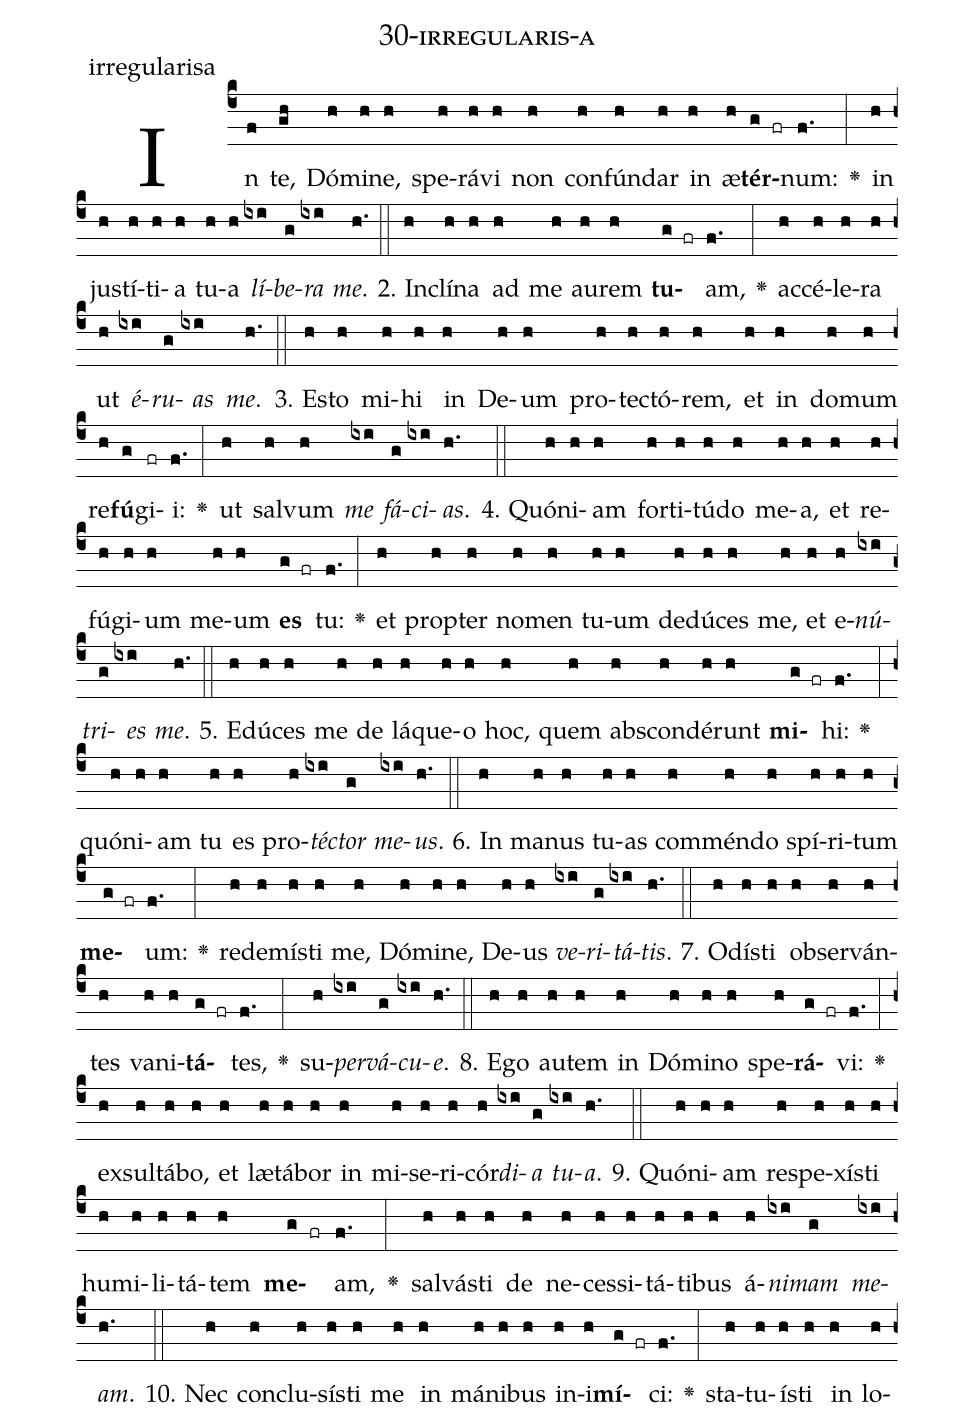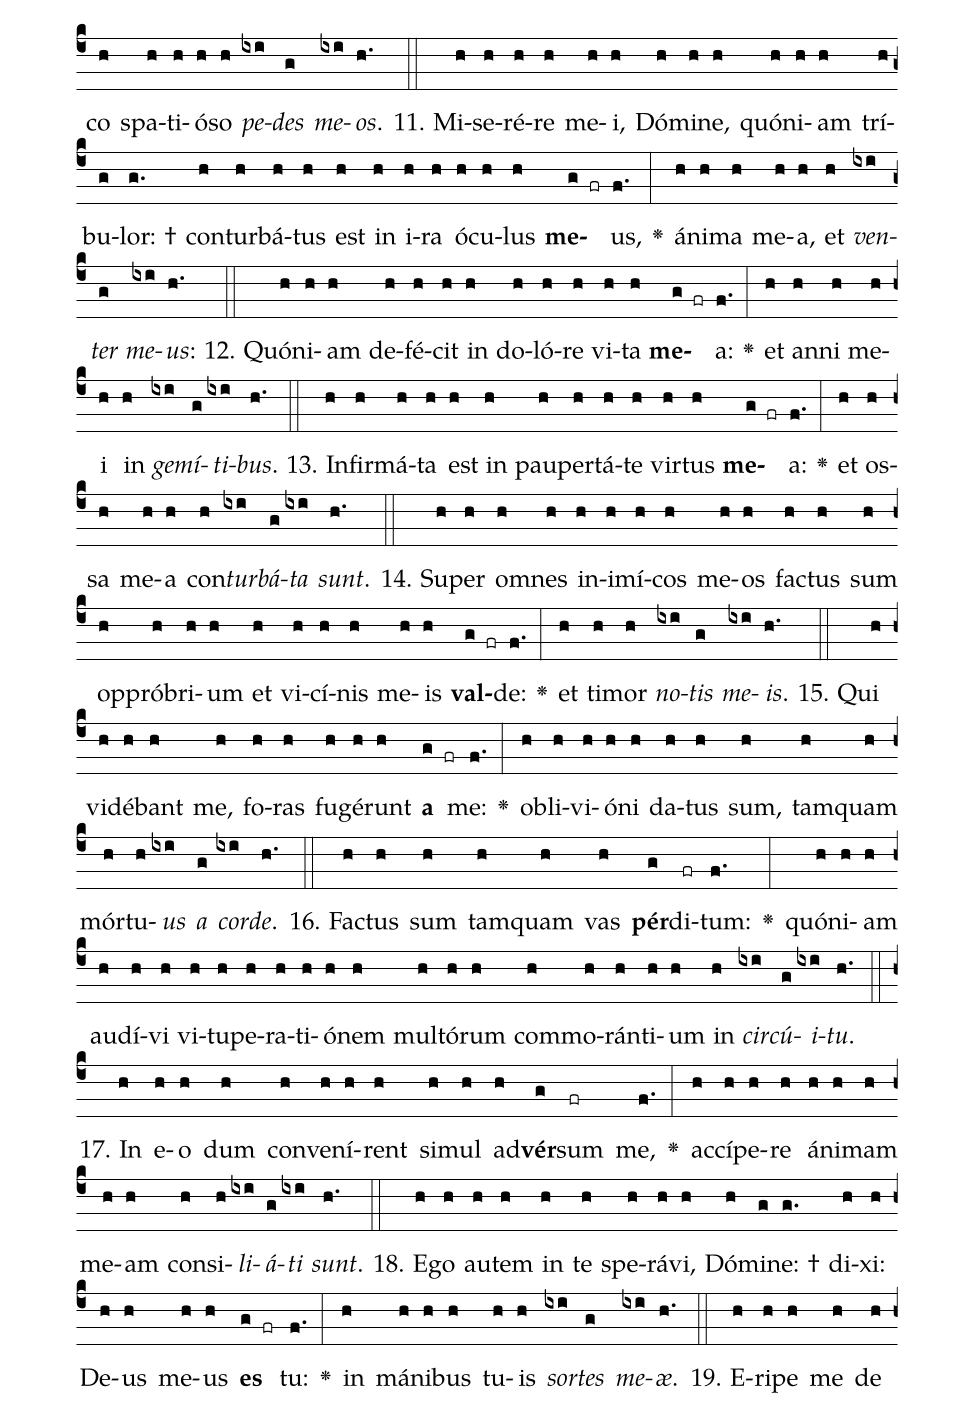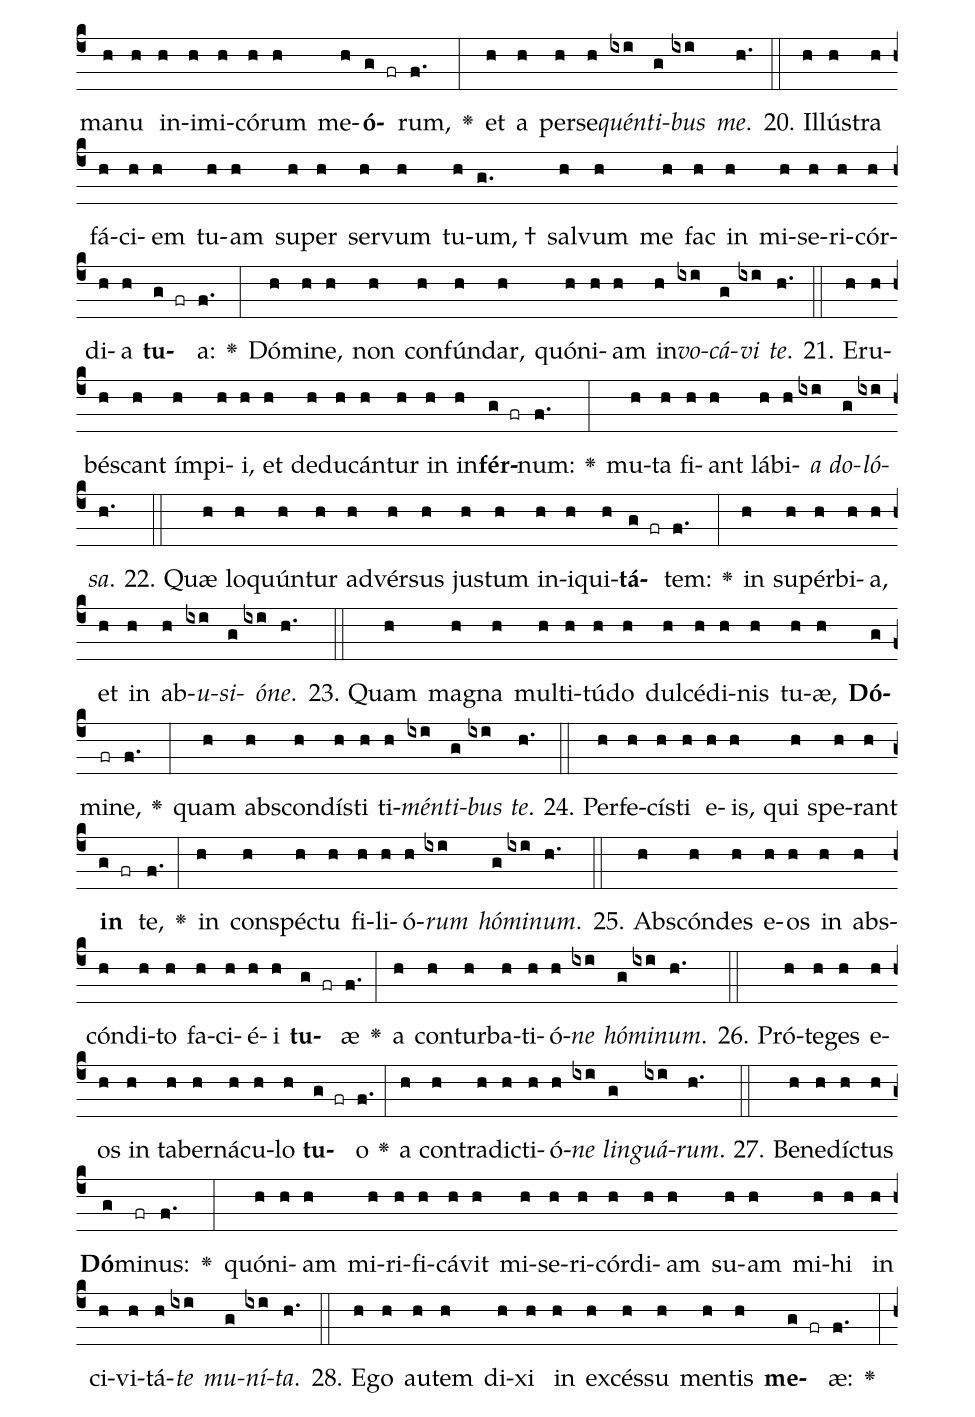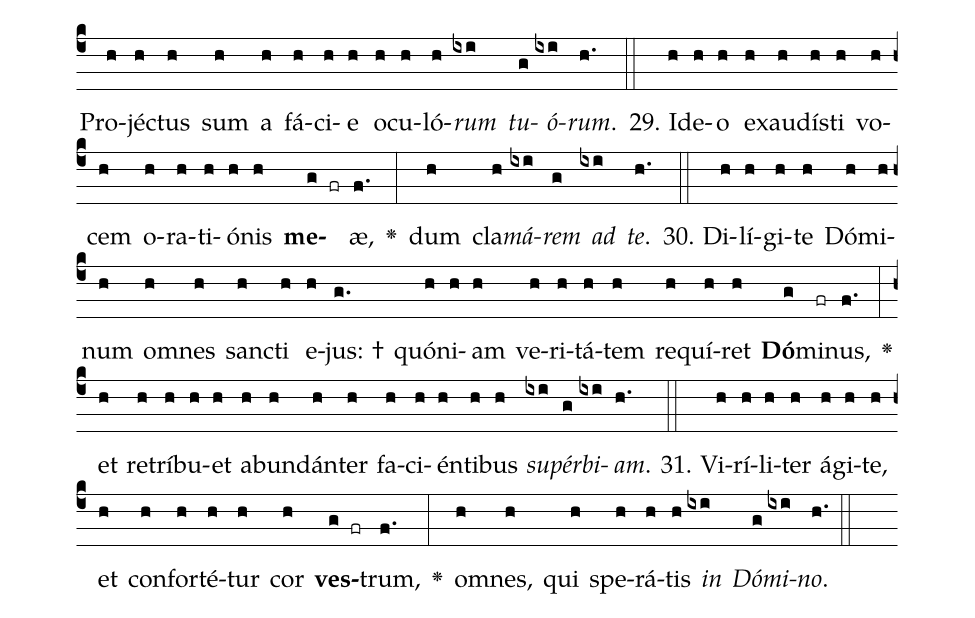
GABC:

name: 30-irregularis-a;
annotation: irregularisa;
%%
(c4)In(f) te,(gh) Dó(h)mi(h)ne,(h) spe(h)rá(h)vi(h) non(h) con(h)fún(h)dar(h) in(h) æ(h)<b>tér</b>(g fr)num:(f.) <v>\greheightstar</v>(:) in(h) jus(h)tí(h)ti(h)a(h) tu(h)a(h) <i>lí</i>(ixi)<i>be</i>(g)<i>ra</i>(ixi) <i>me</i>.(h.) (::)
2. In(h)clí(h)na(h) ad(h) me(h) au(h)rem(h) <b>tu</b>(g fr)am,(f.) <v>\greheightstar</v>(:) ac(h)cé(h)le(h)ra(h) ut(h) <i>é</i>(ixi)<i>ru</i>(g)<i>as</i>(ixi) <i>me</i>.(h.) (::)
3. Es(h)to(h) mi(h)hi(h) in(h) De(h)um(h) pro(h)tec(h)tó(h)rem,(h) et(h) in(h) do(h)mum(h) re(h)<b>fú</b>(g)gi(fr)i:(f.) <v>\greheightstar</v>(:) ut(h) sal(h)vum(h) <i>me</i>(ixi) <i>fá</i>(g)<i>ci</i>(ixi)<i>as</i>.(h.) (::)
4. Quón(h)i(h)am(h) for(h)ti(h)tú(h)do(h) me(h)a,(h) et(h) re(h)fú(h)gi(h)um(h) me(h)um(h) <b>es</b>(g fr) tu:(f.) <v>\greheightstar</v>(:) et(h) prop(h)ter(h) no(h)men(h) tu(h)um(h) de(h)dú(h)ces(h) me,(h) et(h) e(h)<i>nú</i>(ixi)<i>tri</i>(g)<i>es</i>(ixi) <i>me</i>.(h.) (::)
5. E(h)dú(h)ces(h) me(h) de(h) lá(h)que(h)o(h) hoc,(h) quem(h) abs(h)con(h)dé(h)runt(h) <b>mi</b>(g fr)hi:(f.) <v>\greheightstar</v>(:) quón(h)i(h)am(h) tu(h) es(h) pro(h)<i>téc</i>(ixi)<i>tor</i>(g) <i>me</i>(ixi)<i>us</i>.(h.) (::)
6. In(h) ma(h)nus(h) tu(h)as(h) com(h)mén(h)do(h) spí(h)ri(h)tum(h) <b>me</b>(g fr)um:(f.) <v>\greheightstar</v>(:) red(h)e(h)mís(h)ti(h) me,(h) Dó(h)mi(h)ne,(h) De(h)us(h) <i>ve</i>(ixi)<i>ri</i>(g)<i>tá</i>(ixi)<i>tis</i>.(h.) (::)
7. O(h)dís(h)ti(h) ob(h)ser(h)ván(h)tes(h) va(h)ni(h)<b>tá</b>(g fr)tes,(f.) <v>\greheightstar</v>(:) su(h)<i>per</i>(ixi)<i>vá</i>(g)<i>cu</i>(ixi)<i>e</i>.(h.) (::)
8. E(h)go(h) au(h)tem(h) in(h) Dó(h)mi(h)no(h) spe(h)<b>rá</b>(g fr)vi:(f.) <v>\greheightstar</v>(:) ex(h)sul(h)tá(h)bo,(h) et(h) læ(h)tá(h)bor(h) in(h) mi(h)se(h)ri(h)cór(h)<i>di</i>(ixi)<i>a</i>(g) <i>tu</i>(ixi)<i>a</i>.(h.) (::)
9. Quón(h)i(h)am(h) re(h)spe(h)xís(h)ti(h) hu(h)mi(h)li(h)tá(h)tem(h) <b>me</b>(g fr)am,(f.) <v>\greheightstar</v>(:) sal(h)vás(h)ti(h) de(h) ne(h)ces(h)si(h)tá(h)ti(h)bus(h) á(h)<i>ni</i>(ixi)<i>mam</i>(g) <i>me</i>(ixi)<i>am</i>.(h.) (::)
10. Nec(h) con(h)clu(h)sís(h)ti(h) me(h) in(h) má(h)ni(h)bus(h) in(h)i(h)<b>mí</b>(g fr)ci:(f.) <v>\greheightstar</v>(:) sta(h)tu(h)ís(h)ti(h) in(h) lo(h)co(h) spa(h)ti(h)ó(h)so(h) <i>pe</i>(ixi)<i>des</i>(g) <i>me</i>(ixi)<i>os</i>.(h.) (::)
11. Mi(h)se(h)ré(h)re(h) me(h)i,(h) Dó(h)mi(h)ne,(h) quón(h)i(h)am(h) trí(h)bu(g)lor: †(g.) con(h)tur(h)bá(h)tus(h) est(h) in(h) i(h)ra(h) ó(h)cu(h)lus(h) <b>me</b>(g fr)us,(f.) <v>\greheightstar</v>(:) á(h)ni(h)ma(h) me(h)a,(h) et(h) <i>ven</i>(ixi)<i>ter</i>(g) <i>me</i>(ixi)<i>us</i>:(h.) (::)
12. Quón(h)i(h)am(h) de(h)fé(h)cit(h) in(h) do(h)ló(h)re(h) vi(h)ta(h) <b>me</b>(g fr)a:(f.) <v>\greheightstar</v>(:) et(h) an(h)ni(h) me(h)i(h) in(h) <i>ge</i>(ixi)<i>mí</i>(g)<i>ti</i>(ixi)<i>bus</i>.(h.) (::)
13. In(h)fir(h)má(h)ta(h) est(h) in(h) pau(h)per(h)tá(h)te(h) vir(h)tus(h) <b>me</b>(g fr)a:(f.) <v>\greheightstar</v>(:) et(h) os(h)sa(h) me(h)a(h) con(h)<i>tur</i>(ixi)<i>bá</i>(g)<i>ta</i>(ixi) <i>sunt</i>.(h.) (::)
14. Su(h)per(h) om(h)nes(h) in(h)i(h)mí(h)cos(h) me(h)os(h) fac(h)tus(h) sum(h) op(h)pró(h)bri(h)um(h) et(h) vi(h)cí(h)nis(h) me(h)is(h) <b>val</b>(g fr)de:(f.) <v>\greheightstar</v>(:) et(h) ti(h)mor(h) <i>no</i>(ixi)<i>tis</i>(g) <i>me</i>(ixi)<i>is</i>.(h.) (::)
15. Qui(h) vi(h)dé(h)bant(h) me,(h) fo(h)ras(h) fu(h)gé(h)runt(h) <b>a</b>(g fr) me:(f.) <v>\greheightstar</v>(:) ob(h)li(h)vi(h)ó(h)ni(h) da(h)tus(h) sum,(h) tam(h)quam(h) mór(h)tu(h)<i>us</i>(ixi) <i>a</i>(g) <i>cor</i>(ixi)<i>de</i>.(h.) (::)
16. Fac(h)tus(h) sum(h) tam(h)quam(h) vas(h) <b>pér</b>(g)di(fr)tum:(f.) <v>\greheightstar</v>(:) quón(h)i(h)am(h) au(h)dí(h)vi(h) vi(h)tu(h)pe(h)ra(h)ti(h)ó(h)nem(h) mul(h)tó(h)rum(h) com(h)mo(h)rán(h)ti(h)um(h) in(h) <i>cir</i>(ixi)<i>cú</i>(g)<i>i</i>(ixi)<i>tu</i>.(h.) (::)
17. In(h) e(h)o(h) dum(h) con(h)ve(h)ní(h)rent(h) si(h)mul(h) ad(h)<b>vér</b>(g)sum(fr) me,(f.) <v>\greheightstar</v>(:) ac(h)cí(h)pe(h)re(h) á(h)ni(h)mam(h) me(h)am(h) con(h)si(h)<i>li</i>(ixi)<i>á</i>(g)<i>ti</i>(ixi) <i>sunt</i>.(h.) (::)
18. E(h)go(h) au(h)tem(h) in(h) te(h) spe(h)rá(h)vi,(h) Dó(h)mi(g)ne: †(g.) di(h)xi:(h) De(h)us(h) me(h)us(h) <b>es</b>(g fr) tu:(f.) <v>\greheightstar</v>(:) in(h) má(h)ni(h)bus(h) tu(h)is(h) <i>sor</i>(ixi)<i>tes</i>(g) <i>me</i>(ixi)<i>æ</i>.(h.) (::)
19. E(h)ri(h)pe(h) me(h) de(h) ma(h)nu(h) in(h)i(h)mi(h)có(h)rum(h) me(h)<b>ó</b>(g fr)rum,(f.) <v>\greheightstar</v>(:) et(h) a(h) per(h)se(h)<i>quén</i>(ixi)<i>ti</i>(g)<i>bus</i>(ixi) <i>me</i>.(h.) (::)
20. Il(h)lús(h)tra(h) fá(h)ci(h)em(h) tu(h)am(h) su(h)per(h) ser(h)vum(h) tu(h)um, †(g.) sal(h)vum(h) me(h) fac(h) in(h) mi(h)se(h)ri(h)cór(h)di(h)a(h) <b>tu</b>(g fr)a:(f.) <v>\greheightstar</v>(:) Dó(h)mi(h)ne,(h) non(h) con(h)fún(h)dar,(h) quón(h)i(h)am(h) in(h)<i>vo</i>(ixi)<i>cá</i>(g)<i>vi</i>(ixi) <i>te</i>.(h.) (::)
21. E(h)ru(h)bés(h)cant(h) ím(h)pi(h)i,(h) et(h) de(h)du(h)cán(h)tur(h) in(h) in(h)<b>fér</b>(g fr)num:(f.) <v>\greheightstar</v>(:) mu(h)ta(h) fi(h)ant(h) lá(h)bi(h)<i>a</i>(ixi) <i>do</i>(g)<i>ló</i>(ixi)<i>sa</i>.(h.) (::)
22. Quæ(h) lo(h)quún(h)tur(h) ad(h)vér(h)sus(h) jus(h)tum(h) in(h)i(h)qui(h)<b>tá</b>(g fr)tem:(f.) <v>\greheightstar</v>(:) in(h) su(h)pér(h)bi(h)a,(h) et(h) in(h) ab(h)<i>u</i>(ixi)<i>si</i>(g)<i>ó</i>(ixi)<i>ne</i>.(h.) (::)
23. Quam(h) ma(h)gna(h) mul(h)ti(h)tú(h)do(h) dul(h)cé(h)di(h)nis(h) tu(h)æ,(h) <b>Dó</b>(g)mi(fr)ne,(f.) <v>\greheightstar</v>(:) quam(h) abs(h)con(h)dís(h)ti(h) ti(h)<i>mén</i>(ixi)<i>ti</i>(g)<i>bus</i>(ixi) <i>te</i>.(h.) (::)
24. Per(h)fe(h)cís(h)ti(h) e(h)is,(h) qui(h) spe(h)rant(h) <b>in</b>(g fr) te,(f.) <v>\greheightstar</v>(:) in(h) con(h)spéc(h)tu(h) fi(h)li(h)ó(h)<i>rum</i>(ixi) <i>hó</i>(g)<i>mi</i>(ixi)<i>num</i>.(h.) (::)
25. Abs(h)cón(h)des(h) e(h)os(h) in(h) abs(h)cón(h)di(h)to(h) fa(h)ci(h)é(h)i(h) <b>tu</b>(g fr)æ(f.) <v>\greheightstar</v>(:) a(h) con(h)tur(h)ba(h)ti(h)ó(h)<i>ne</i>(ixi) <i>hó</i>(g)<i>mi</i>(ixi)<i>num</i>.(h.) (::)
26. Pró(h)te(h)ges(h) e(h)os(h) in(h) ta(h)ber(h)ná(h)cu(h)lo(h) <b>tu</b>(g fr)o(f.) <v>\greheightstar</v>(:) a(h) con(h)tra(h)dic(h)ti(h)ó(h)<i>ne</i>(ixi) <i>lin</i>(g)<i>guá</i>(ixi)<i>rum</i>.(h.) (::)
27. Be(h)ne(h)díc(h)tus(h) <b>Dó</b>(g)mi(fr)nus:(f.) <v>\greheightstar</v>(:) quón(h)i(h)am(h) mi(h)ri(h)fi(h)cá(h)vit(h) mi(h)se(h)ri(h)cór(h)di(h)am(h) su(h)am(h) mi(h)hi(h) in(h) ci(h)vi(h)tá(h)<i>te</i>(ixi) <i>mu</i>(g)<i>ní</i>(ixi)<i>ta</i>.(h.) (::)
28. E(h)go(h) au(h)tem(h) di(h)xi(h) in(h) ex(h)cés(h)su(h) men(h)tis(h) <b>me</b>(g fr)æ:(f.) <v>\greheightstar</v>(:) Pro(h)jéc(h)tus(h) sum(h) a(h) fá(h)ci(h)e(h) o(h)cu(h)ló(h)<i>rum</i>(ixi) <i>tu</i>(g)<i>ó</i>(ixi)<i>rum</i>.(h.) (::)
29. Id(h)e(h)o(h) ex(h)au(h)dís(h)ti(h) vo(h)cem(h) o(h)ra(h)ti(h)ó(h)nis(h) <b>me</b>(g fr)æ,(f.) <v>\greheightstar</v>(:) dum(h) cla(h)<i>má</i>(ixi)<i>rem</i>(g) <i>ad</i>(ixi) <i>te</i>.(h.) (::)
30. Di(h)lí(h)gi(h)te(h) Dó(h)mi(h)num(h) om(h)nes(h) sanc(h)ti(h) e(h)jus: †(g.) quón(h)i(h)am(h) ve(h)ri(h)tá(h)tem(h) re(h)quí(h)ret(h) <b>Dó</b>(g)mi(fr)nus,(f.) <v>\greheightstar</v>(:) et(h) re(h)trí(h)bu(h)et(h) ab(h)un(h)dán(h)ter(h) fa(h)ci(h)én(h)ti(h)bus(h) <i>su</i>(ixi)<i>pér</i>(g)<i>bi</i>(ixi)<i>am</i>.(h.) (::)
31. Vi(h)rí(h)li(h)ter(h) á(h)gi(h)te,(h) et(h) con(h)for(h)té(h)tur(h) cor(h) <b>ves</b>(g fr)trum,(f.) <v>\greheightstar</v>(:) om(h)nes,(h) qui(h) spe(h)rá(h)tis(h) <i>in</i>(ixi) <i>Dó</i>(g)<i>mi</i>(ixi)<i>no</i>.(h.) (::)
